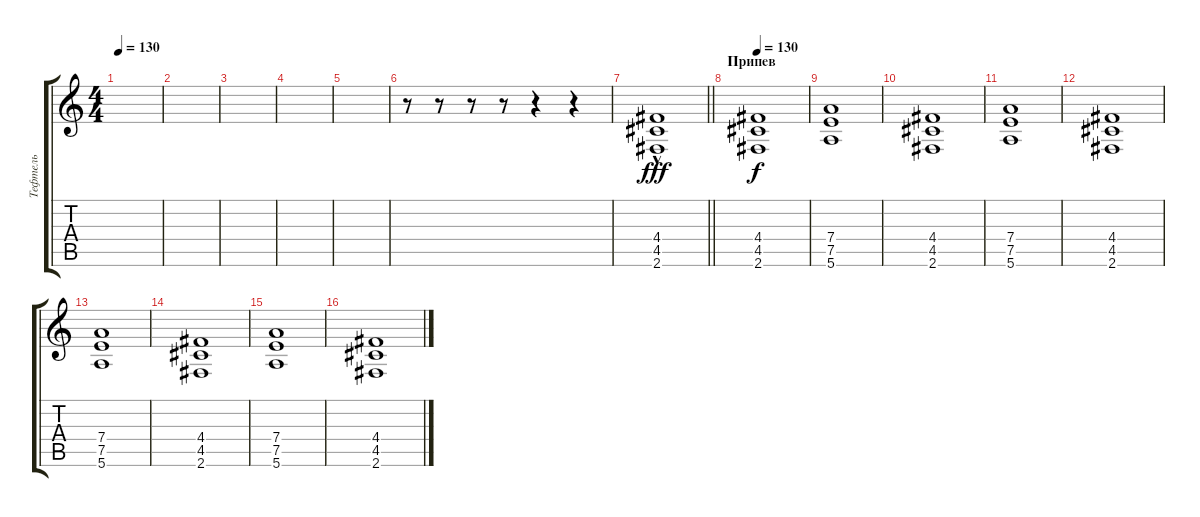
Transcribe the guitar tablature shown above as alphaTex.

\track ("Тефтель" "Тефтель") {instrument overdrivenguitar}
\staff {score tabs}
\tuning (E4 B3 G3 D3 A2 E2) {hide}
\ts (4 4)
\tempo 130
\clef g2
\ks c
|
|
|
|
|
r.8 r.8 r.8 r.8 r.4 r.4 |
\barLineRight lightlight
(4.4 4.5{hac} 2.6).1{dy fff} |
\section ("" "Припев")
\tempo 130
(4.4 4.5 2.6).1{dy f} |
(7.4 7.5 5.6).1 |
(4.4 4.5 2.6).1 |
(7.4 7.5 5.6).1 |
(4.4 4.5 2.6).1 |
(7.4 7.5 5.6).1 |
(4.4 4.5 2.6).1 |
(7.4 7.5 5.6).1 |
(4.4 4.5 2.6).1
